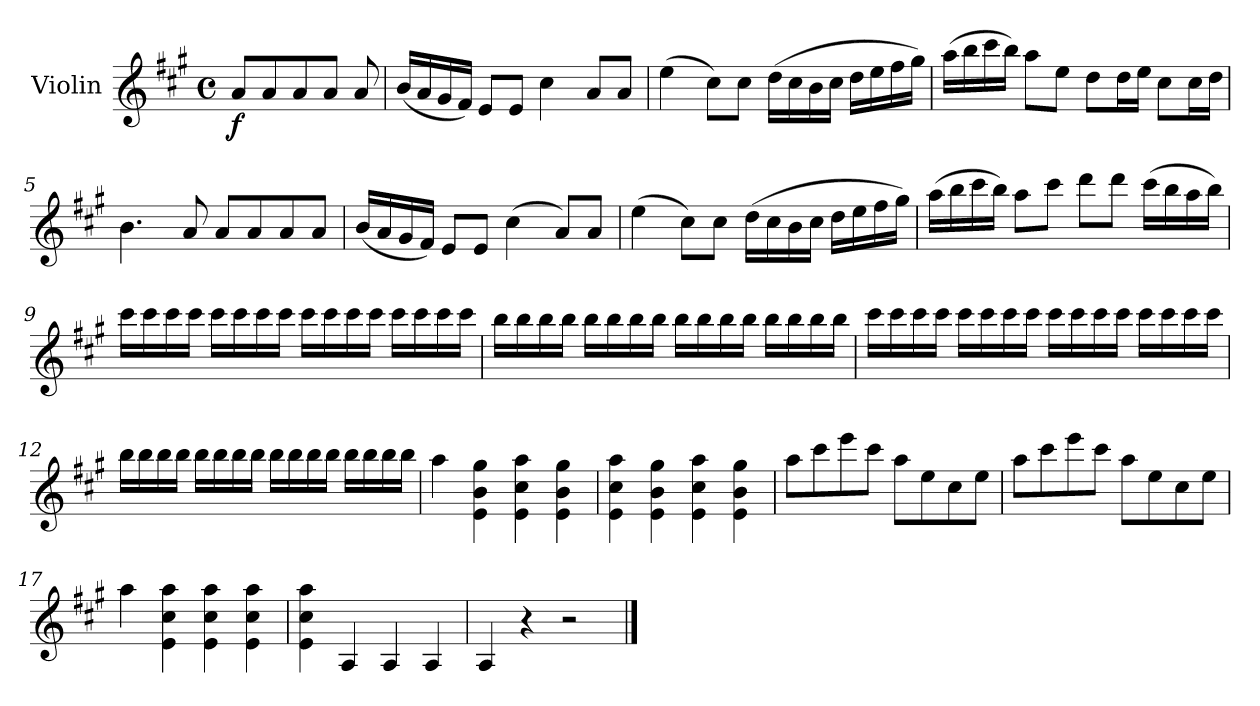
**kern	**dynam
*part1	*part1
*staff1	*staff1
*I"Violin	*
*I'Vln.	*
*clefG2	*
*k[f#c#g#]	*
*M4/4	*
*met(c)	*
=1	=1
!	!LO:DY:b
8a/L	f
8a/	.
8a/	.
8a/J	.
8a/	.
=2	=2
(<16b/LL	.
16a/	.
16g#/	.
16f#/JJ)	.
8e/L	.
8e/J	.
4cc#\	.
8a/L	.
8a/J	.
=3	=3
(>4ee\	.
8cc#\L)	.
8cc#\J	.
(>16dd\LL	.
16cc#\	.
16b\	.
16cc#\JJ	.
16dd\LL	.
16ee\	.
16ff#\	.
16gg#\JJ)	.
!!LO:LB:g=z
=4	=4
(>16aa\LL	.
16bb\	.
16ccc#\	.
16bb\JJ)	.
8aa\L	.
8ee\J	.
8dd\L	.
16dd\L	.
16ee\JJ	.
8cc#\L	.
16cc#\L	.
16dd\JJ	.
=5	=5
4.b\	.
8a/	.
8a/L	.
8a/	.
8a/	.
8a/J	.
=6	=6
(<16b/LL	.
16a/	.
16g#/	.
16f#/JJ)	.
8e/L	.
8e/J	.
(>4cc#\	.
8a/L)	.
8a/J	.
!!LO:LB:g=z
=7	=7
(>4ee\	.
8cc#\L)	.
8cc#\J	.
(>16dd\LL	.
16cc#\	.
16b\	.
16cc#\JJ	.
16dd\LL	.
16ee\	.
16ff#\	.
16gg#\JJ)	.
=8	=8
(>16aa\LL	.
16bb\	.
16ccc#\	.
16bb\JJ)	.
8aa\L	.
8ccc#\J	.
8ddd\L	.
8ddd\J	.
(>16ccc#\LL	.
16bb\	.
16aa\	.
16bb\JJ)	.
!!LO:LB:g=z
=9	=9
16ccc#\LL	.
16ccc#\	.
16ccc#\	.
16ccc#\JJ	.
16ccc#\LL	.
16ccc#\	.
16ccc#\	.
16ccc#\JJ	.
16ccc#\LL	.
16ccc#\	.
16ccc#\	.
16ccc#\JJ	.
16ccc#\LL	.
16ccc#\	.
16ccc#\	.
16ccc#\JJ	.
!!LO:LB:g=z
=10	=10
16bb\LL	.
16bb\	.
16bb\	.
16bb\JJ	.
16bb\LL	.
16bb\	.
16bb\	.
16bb\JJ	.
16bb\LL	.
16bb\	.
16bb\	.
16bb\JJ	.
16bb\LL	.
16bb\	.
16bb\	.
16bb\JJ	.
=11	=11
16ccc#\LL	.
16ccc#\	.
16ccc#\	.
16ccc#\JJ	.
16ccc#\LL	.
16ccc#\	.
16ccc#\	.
16ccc#\JJ	.
16ccc#\LL	.
16ccc#\	.
16ccc#\	.
16ccc#\JJ	.
16ccc#\LL	.
16ccc#\	.
16ccc#\	.
16ccc#\JJ	.
!!LO:LB:g=z
=12	=12
16bb\LL	.
16bb\	.
16bb\	.
16bb\JJ	.
16bb\LL	.
16bb\	.
16bb\	.
16bb\JJ	.
16bb\LL	.
16bb\	.
16bb\	.
16bb\JJ	.
16bb\LL	.
16bb\	.
16bb\	.
16bb\JJ	.
=13	=13
4aa\	.
4e\ 4b\ 4gg#\	.
4e\ 4cc#\ 4aa\	.
4e\ 4b\ 4gg#\	.
=14	=14
4e\ 4cc#\ 4aa\	.
4e\ 4b\ 4gg#\	.
4e\ 4cc#\ 4aa\	.
4e\ 4b\ 4gg#\	.
=15	=15
8aa\L	.
8ccc#\	.
8eee\	.
8ccc#\J	.
8aa\L	.
8ee\	.
8cc#\	.
8ee\J	.
!!LO:LB:g=z
=16	=16
8aa\L	.
8ccc#\	.
8eee\	.
8ccc#\J	.
8aa\L	.
8ee\	.
8cc#\	.
8ee\J	.
=17	=17
4aa\	.
4e\ 4cc#\ 4aa\	.
4e\ 4cc#\ 4aa\	.
4e\ 4cc#\ 4aa\	.
=18	=18
4e\ 4cc#\ 4aa\	.
4A/	.
4A/	.
4A/	.
=19	=19
4A/	.
4r	.
2r	.
==	==
*-	*-
